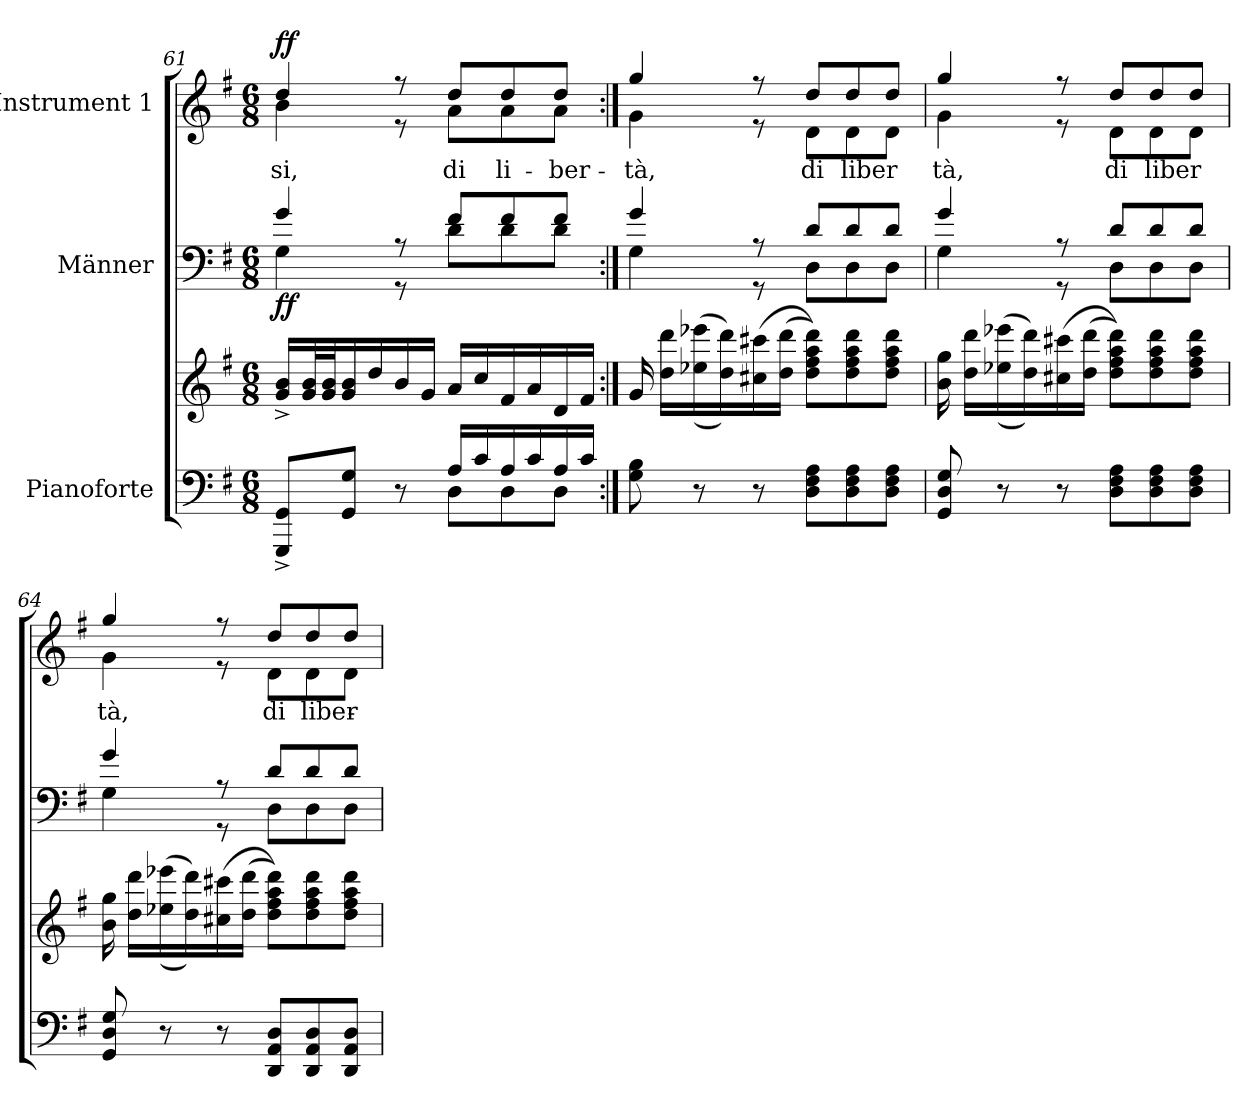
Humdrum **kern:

**kern	**kern	**kern	**dynam	**kern	**text	**dynam
*part3	*part3	*part2	*part2	*part1	*part1	*part1
*staff4	*staff3	*staff2	*staff2	*staff1	*staff1	*staff1
*I"Pianoforte	*	*I"Männer	*	*I"Instrument 1	*	*
*clefF4	*clefG2	*clefF4	*	*clefG2	*	*
*k[f#]	*k[f#]	*k[f#]	*	*k[f#]	*	*
*G:	*G:	*G:	*	*G:	*	*
*M6/8	*M6/8	*M6/8	*	*M6/8	*	*
=61	=61	=61	=61	=61	=61	=61
*^	*	*^	*	*	*	*
!	!	!	!	!	!LO:DY:b	!	!LO:LY:b	!LO:DY:b
*	*	*	*	*	*	*^	*	*
8GGG/^ 8GG/^L	4.ryy	16g/^ 16b/^LL	4g/	4G\	ff	4dd/	4b\	si,	ff
.	.	32g/ 32b/L	.	.	.	.	.	.	.
.	.	32g/ 32b/J	.	.	.	.	.	.	.
8GG/ 8G/J	.	16g/ 16b/	.	.	.	.	.	.	.
.	.	16dd/	.	.	.	.	.	.	.
8r	.	16b/	8rA	8rGG	.	8rff	8re	.	.
.	.	16g/JJ	.	.	.	.	.	.	.
!	!	!	!	!	!	!	!	!LO:LY:b	!
16A/LL	8D\L	16a/LL	8f#/L	8d\L	.	8dd/L	8a\L	di	.
16c/	.	16cc/	.	.	.	.	.	.	.
!	!	!	!	!	!	!	!	!LO:LY:b	!
16A/	8D\	16f#/	8f#/	8d\	.	8dd/	8a\	li-	.
16c/	.	16a/	.	.	.	.	.	.	.
!	!	!	!	!	!	!	!	!LO:LY:b	!
16A/	8D\J	16d/	8f#/J	8d\J	.	8dd/J	8a\J	-ber-	.
16c/JJ	.	16f#/JJ	.	.	.	.	.	.	.
*v	*v	*	*	*	*	*	*	*	*
=62:|!	=62:|!	=62:|!	=62:|!	=62:|!	=62:|!	=62:|!	=62:|!	=62:|!
!	!	!	!	!	!	!	!LO:LY:b	!
8G\ 8B\	16g/	4g/	4G\	.	4gg/	4g\	-tà,	.
.	16dd\ 16ddd\LL	.	.	.	.	.	.	.
8r	(>(<16ee-X\ 16eee-X\	.	.	.	.	.	.	.
.	16dd\ 16ddd\))	.	.	.	.	.	.	.
8r	(<16cc#X\ 16ccc#X\	8rA	8rGG	.	8rff	8re	.	.
.	(<16dd\ 16ddd\JJ	.	.	.	.	.	.	.
!	!	!	!	!	!	!	!LO:LY:b	!
8D\ 8F#\ 8A\L	8dd\ 8ff#\ 8aa\ 8ddd\L))	8d/L	8D\L	.	8dd/L	8d\L	di	.
!	!	!	!	!	!	!	!LO:LY:b	!
8D\ 8F#\ 8A\	8dd\ 8ff#\ 8aa\ 8ddd\	8d/	8D\	.	8dd/	8d\	liber	.
8D\ 8F#\ 8A\J	8dd\ 8ff#\ 8aa\ 8ddd\J	8d/J	8D\J	.	8dd/J	8d\J	.	.
=63	=63	=63	=63	=63	=63	=63	=63	=63
!	!	!	!	!	!	!	!LO:LY:b	!
8GG/ 8D/ 8G/	16b\ 16gg\	4g/	4G\	.	4gg/	4g\	tà,	.
.	16dd\ 16ddd\LL	.	.	.	.	.	.	.
8r	(>(<16ee-X\ 16eee-X\	.	.	.	.	.	.	.
.	16dd\ 16ddd\))	.	.	.	.	.	.	.
8r	(<16cc#X\ 16ccc#X\	8rA	8rGG	.	8rff	8re	.	.
.	(<16dd\ 16ddd\JJ	.	.	.	.	.	.	.
!	!	!	!	!	!	!	!LO:LY:b	!
8D\ 8F#\ 8A\L	8dd\ 8ff#\ 8aa\ 8ddd\L))	8d/L	8D\L	.	8dd/L	8d\L	di	.
!	!	!	!	!	!	!	!LO:LY:b	!
8D\ 8F#\ 8A\	8dd\ 8ff#\ 8aa\ 8ddd\	8d/	8D\	.	8dd/	8d\	liber	.
8D\ 8F#\ 8A\J	8dd\ 8ff#\ 8aa\ 8ddd\J	8d/J	8D\J	.	8dd/J	8d\J	.	.
!!LO:LB:g=z	!!
=64	=64	=64	=64	=64	=64	=64	=64	=64
!	!	!	!	!	!	!	!LO:LY:b	!
8GG/ 8D/ 8G/	16b\ 16gg\	4g/	4G\	.	4gg/	4g\	tà,	.
.	16dd\ 16ddd\LL	.	.	.	.	.	.	.
8r	(>(<16ee-X\ 16eee-X\	.	.	.	.	.	.	.
.	16dd\ 16ddd\))	.	.	.	.	.	.	.
8r	(<16cc#X\ 16ccc#X\	8rA	8rGG	.	8rff	8re	.	.
.	(<16dd\ 16ddd\JJ	.	.	.	.	.	.	.
!	!	!	!	!	!	!	!LO:LY:b	!
8DD/ 8AA/ 8D/L	8dd\ 8ff#\ 8aa\ 8ddd\L))	8d/L	8D\L	.	8dd/L	8d\L	di	.
!	!	!	!	!	!	!	!LO:LY:b	!
8DD/ 8AA/ 8D/	8dd\ 8ff#\ 8aa\ 8ddd\	8d/	8D\	.	8dd/	8d\	liber-	.
8DD/ 8AA/ 8D/J	8dd\ 8ff#\ 8aa\ 8ddd\J	8d/J	8D\J	.	8dd/J	8d\J	.	.
*	*	*v	*v	*	*	*	*	*
*	*	*	*	*v	*v	*	*
=	=	=	=	=	=	=
*-	*-	*-	*-	*-	*-	*-
